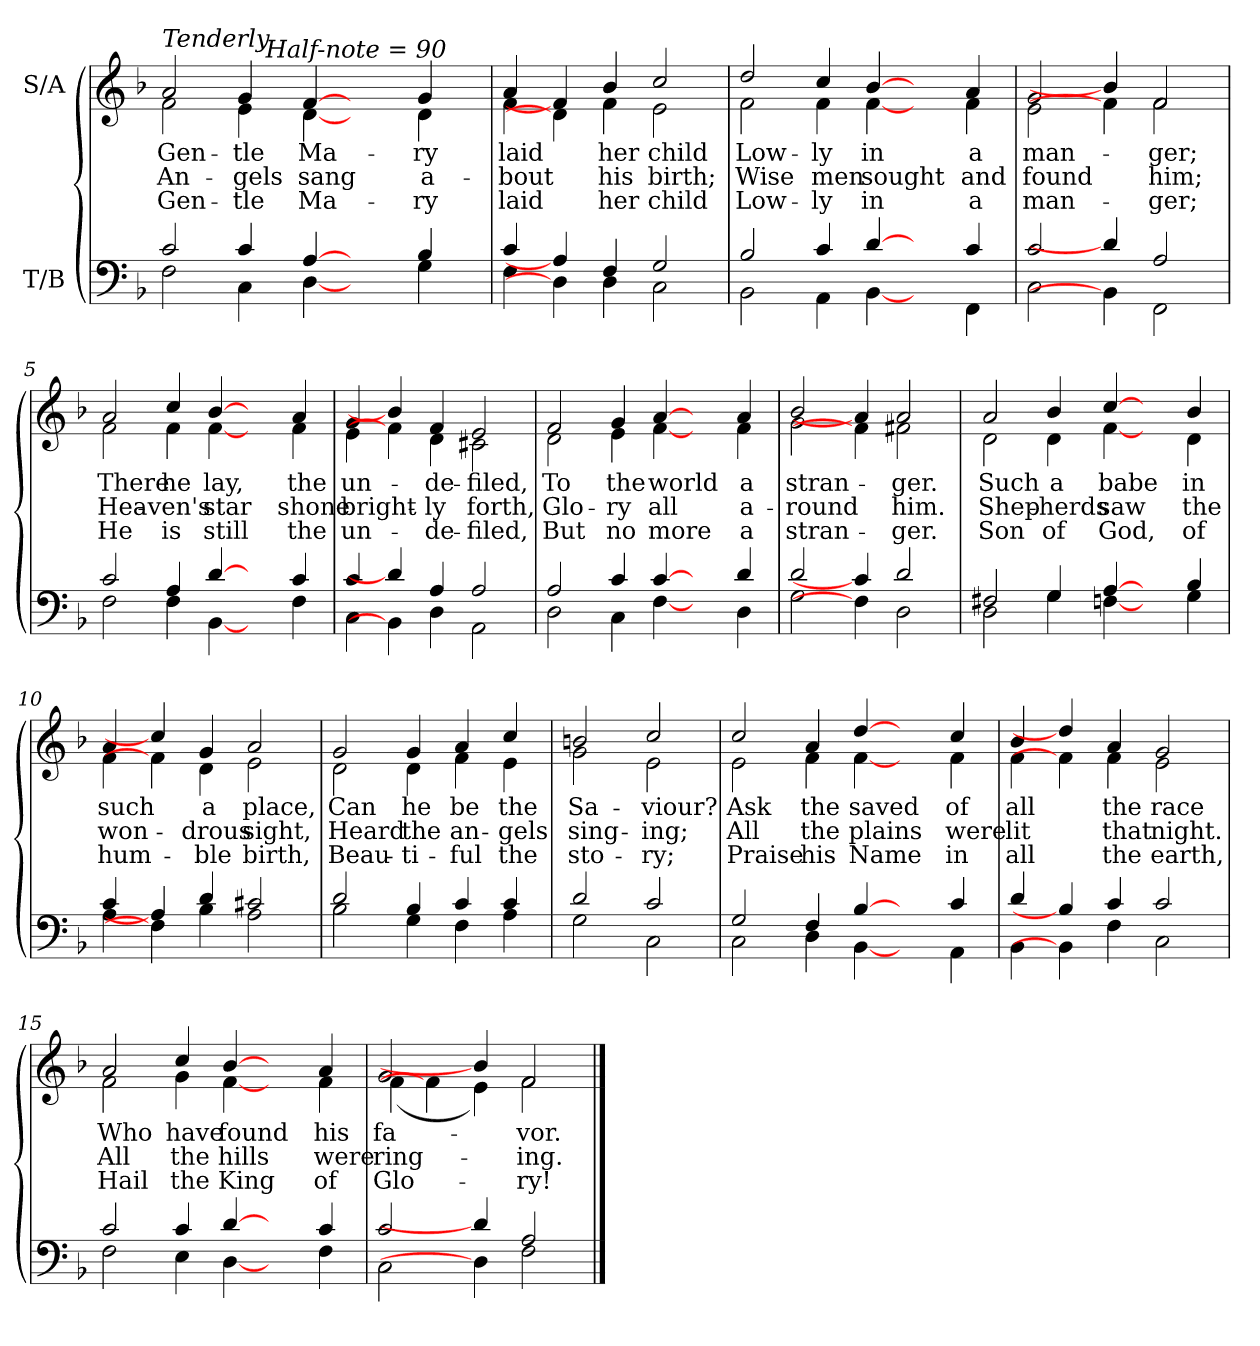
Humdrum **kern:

**kern	**kern	**text	**text	**text
*part2	*part1	*part1	*part1	*part1
*staff2	*staff1	*staff1	*staff1	*staff1
*I"T/B	*I"S/A	*	*	*
*clefF4	*clefG2	*	*	*
*k[b-]	*k[b-]	*	*	*
*F:	*F:	*	*	*
=1	=1	=1	=1	=1
*^	*^	*	*	*
!	!	!LO:TX:a:i:t=Tenderly	!	!	!	!
*	*	*	*^	*	*	*
2c/	2F\	2a/	2f\	2ryy	Gen-	An-	Gen-
4c/	4C\	4g/	4e\	16.ryy	-tle	-gels	-tle
!	!	!	!	!LO:TX:a:i:t=Half-note = 90	!	!	!
.	.	.	.	2ryy	.	.	.
[4A/	[4D\	[4f/	[4d\	.	Ma-	sang	Ma-
4ryy	4ryy	4ryy	4ryy	.	.	.	.
.	.	.	.	4ryy	.	.	.
4B-/	4G\	4g/	4d\	.	-ry	a-	-ry
.	.	.	.	8ryy	.	.	.
.	.	.	.	32ryy	.	.	.
*	*	*	*v	*v	*	*	*
=2	=2	=2	=2	=2	=2	=2
4c/	4F\	4a/	4f\	laid	-bout	laid
4A/]	4D\]	4f/]	4d\]	.	.	.
4F/	4D\	4b-/	4f\	her	his	her
2G/	2C\	2cc/	2e\	child	birth;	child
=3	=3	=3	=3	=3	=3	=3
2B-/	2BB-\	2dd/	2f\	Low-	Wise	Low-
4c/	4AA\	4cc/	4f\	-ly	men	-ly
[4d/	[4BB-\	[4b-/	[4f\	in	sought	in
4ryy	4ryy	4ryy	4ryy	.	.	.
4c/	4FF\	4a/	4f\	a	and	a
=4	=4	=4	=4	=4	=4	=4
2c/	2C\	2g/	2e\	man-	found	man-
4d/]	4BB-\]	4b-/]	4f\]	.	.	.
2A/	2FF\	2f/	2f\	-ger;	him;	-ger;
!!LO:LB:g=z	!!
=5	=5	=5	=5	=5	=5	=5
2c/	2F\	2a/	2f\	There	Hea-	He
4A/	4F\	4cc/	4f\	he	-ven's	is
[4d/	[4BB-\	[4b-/	[4f\	lay,	star	still
4ryy	4ryy	4ryy	4ryy	.	.	.
4c/	4F\	4a/	4f\	the	shone	the
=6	=6	=6	=6	=6	=6	=6
4c/	4C\	4g/	4e\	un-	bright-	un-
4d/]	4BB-\]	4b-/]	4f\]	.	.	.
4A/	4D\	4f/	4d\	-de-	-ly	-de-
2A/	2AA\	2e/	2c#X\	-filed,	forth,	-filed,
=7	=7	=7	=7	=7	=7	=7
2A/	2D\	2f/	2d\	To	Glo-	But
4c/	4C\	4g/	4e\	the	-ry	no
[4c/	[4F\	[4a/	[4f\	world	all	more
4ryy	4ryy	4ryy	4ryy	.	.	.
4d/	4D\	4a/	4f\	a	a-	a
=8	=8	=8	=8	=8	=8	=8
2d/	2G\	2b-/	2g\	stran-	-round	stran-
4c/]	4F\]	4a/]	4f\]	.	.	.
2d/	2D\	2a/	2f#X\	-ger.	him.	-ger.
!!LO:LB:g=z	!!
=9	=9	=9	=9	=9	=9	=9
2F#X/	2D\	2a/	2d\	Such	Shep-	Son
4G/	4G\	4b-/	4d\	a	-herds	of
[4A/	[4Fn\	[4cc/	[4f\	babe	saw	God,
4ryy	4ryy	4ryy	4ryy	.	.	.
4B-/	4G\	4b-/	4d\	in	the	of
=10	=10	=10	=10	=10	=10	=10
4c/	4A\	4a/	4f\	such	won-	hum-
4A/]	4F\]	4cc/]	4f\]	.	.	.
4d/	4B-\	4g/	4d\	a	-drous	-ble
2c#X/	2A\	2a/	2e\	place,	sight,	birth,
=11	=11	=11	=11	=11	=11	=11
2d/	2B-\	2g/	2d\	Can	Heard	Beau-
4B-/	4G\	4g/	4d\	he	the	-ti-
4c/	4F\	4a/	4f\	be	an-	-ful
4c/	4A\	4cc/	4e\	the	-gels	the
=12	=12	=12	=12	=12	=12	=12
2d/	2G\	2bn/	2g\	Sa-	sing-	sto-
2c/	2C\	2cc/	2e\	-viour?	-ing;	-ry;
!!LO:LB:g=z	!!
=13	=13	=13	=13	=13	=13	=13
2G/	2C\	2cc/	2e\	Ask	All	Praise
4F/	4D\	4a/	4f\	the	the	his
[4B-/	[4BB-\	[4dd/	[4f\	saved	plains	Name
4ryy	4ryy	4ryy	4ryy	.	.	.
4c/	4AA\	4cc/	4f\	of	were	in
=14	=14	=14	=14	=14	=14	=14
4d/	4BB-\	4b-/	4f\	all	lit	all
4B-/]	4BB-\]	4dd/]	4f\]	.	.	.
4c/	4F\	4a/	4f\	the	that	the
2c/	2C\	2g/	2e\	race	night.	earth,
=15	=15	=15	=15	=15	=15	=15
2c/	2F\	2a/	2f\	Who	All	Hail
4c/	4E\	4cc/	4g\	have	the	the
[4d/	[4D\	[4b-/	[4f\	found	hills	King
4ryy	4ryy	4ryy	4ryy	.	.	.
4c/	4F\	4a/	4f\	his	were	of
=16	=16	=16	=16	=16	=16	=16
2c/	2C\	2g/	(4f\	fa-	ring-	Glo-
.	.	.	4f\]	.	.	.
4d/]	4D\]	4b-/]	4e\)	.	.	.
2A/	2F\	2f/	2f\	-vor.	-ing.	-ry!
*v	*v	*	*	*	*	*
*	*v	*v	*	*	*
==	==	==	==	==
*-	*-	*-	*-	*-
